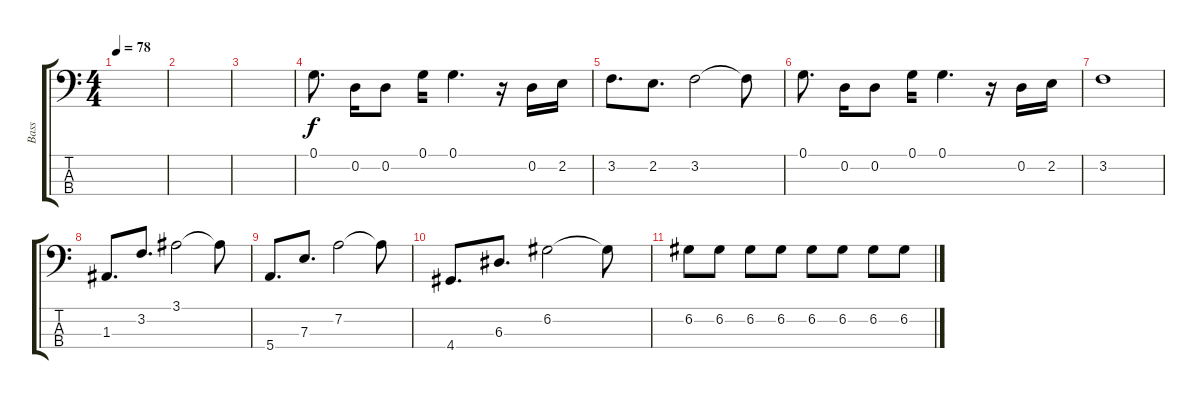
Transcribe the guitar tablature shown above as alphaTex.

\track ("Bass" "Bass") {instrument electricbassfinger}
\staff {score tabs}
\tuning (G2 D2 A1 E1) {hide}
\ts (4 4)
\tempo 78
\clef f4
\ks c
|
|
|
0.1.8{d beam split} 0.2.16{beam merge} 0.2.8{beam split} 0.1.16{beam merge} 0.1.4{d} r.16 0.2.16 2.2.16 |
3.2.8{d} 2.2.8{d} 3.2.2 3.2{t}.8 |
0.1.8{d beam split} 0.2.16{beam merge} 0.2.8{beam split} 0.1.16{beam merge} 0.1.4{d} r.16 0.2.16 2.2.16 |
3.2.1 |
1.3.8{d} 3.2.8{d} 3.1.2 3.1{t}.8 |
5.4.8{d} 7.3.8{d} 7.2.2 7.2{t}.8 |
4.4.8{d} 6.3.8{d} 6.2.2 6.2{t}.8 |
6.2.8 6.2.8 6.2.8 6.2.8 6.2.8 6.2.8 6.2.8 6.2.8
